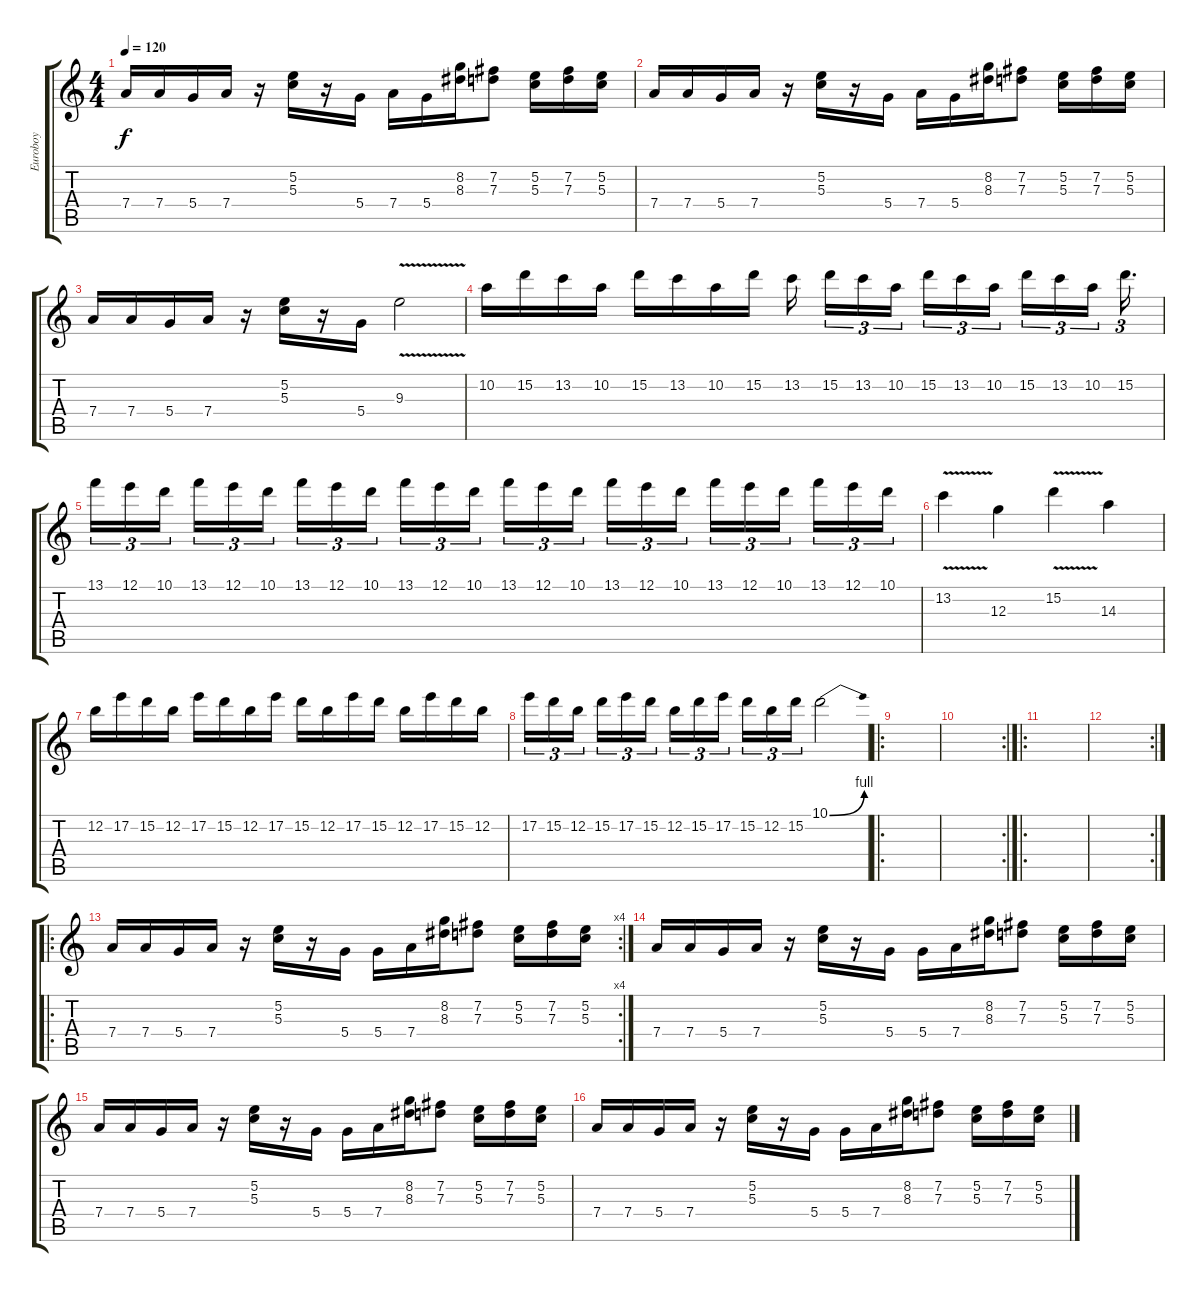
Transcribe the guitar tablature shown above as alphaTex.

\track ("Euroboy" "Euroboy") {instrument distortionguitar}
\staff {score tabs}
\tuning (E4 B3 G3 D3 A2 E2) {hide}
\ts (4 4)
\tempo 120
\clef g2
\ks c
7.4.16{dy f} 7.4.16 5.4.16 7.4.16 r.16 (5.2 5.3).16 r.16 5.4.16 7.4.16 5.4.16 (8.2 8.3).16 (7.2 7.3).8 (5.2 5.3).16 (7.2 7.3).16 (5.2 5.3).16 |
7.4.16 7.4.16 5.4.16 7.4.16 r.16 (5.2 5.3).16 r.16 5.4.16 7.4.16 5.4.16 (8.2 8.3).16 (7.2 7.3).8 (5.2 5.3).16 (7.2 7.3).16 (5.2 5.3).16 |
7.4.16 7.4.16 5.4.16 7.4.16 r.16 (5.2 5.3).16 r.16 5.4.16 9.3{v}.2 |
10.2.16 15.2.16 13.2.16 10.2.16 15.2.16 13.2.16 10.2.16 15.2.16 13.2.16{beam splitsecondary} 15.2.16{tu (3 2)} 13.2.16{tu (3 2)} 10.2.16{tu (3 2) beam splitsecondary} 15.2.16{tu (3 2)} 13.2.16{tu (3 2)} 10.2.16{tu (3 2) beam splitsecondary} 15.2.16{tu (3 2)} 13.2.16{tu (3 2)} 10.2.16{tu (3 2) beam splitsecondary} 15.2.16{d tu (3 2)} |
13.1.16{tu (3 2)} 12.1.16{tu (3 2)} 10.1.16{tu (3 2) beam splitsecondary} 13.1.16{tu (3 2)} 12.1.16{tu (3 2)} 10.1.16{tu (3 2)} 13.1.16{tu (3 2)} 12.1.16{tu (3 2)} 10.1.16{tu (3 2) beam splitsecondary} 13.1.16{tu (3 2)} 12.1.16{tu (3 2)} 10.1.16{tu (3 2)} 13.1.16{tu (3 2)} 12.1.16{tu (3 2)} 10.1.16{tu (3 2) beam splitsecondary} 13.1.16{tu (3 2)} 12.1.16{tu (3 2)} 10.1.16{tu (3 2)} 13.1.16{tu (3 2)} 12.1.16{tu (3 2)} 10.1.16{tu (3 2) beam splitsecondary} 13.1.16{tu (3 2)} 12.1.16{tu (3 2)} 10.1.16{tu (3 2)} |
13.2{v}.4 12.3.4 15.2{v}.4 14.3.4 |
12.2.16 17.2.16 15.2.16 12.2.16 17.2.16 15.2.16 12.2.16 17.2.16 15.2.16 12.2.16 17.2.16 15.2.16 12.2.16 17.2.16 15.2.16 12.2.16 |
17.2.16{tu (3 2)} 15.2.16{tu (3 2)} 12.2.16{tu (3 2) beam splitsecondary} 15.2.16{tu (3 2)} 17.2.16{tu (3 2)} 15.2.16{tu (3 2)} 12.2.16{tu (3 2)} 15.2.16{tu (3 2)} 17.2.16{tu (3 2) beam splitsecondary} 15.2.16{tu (3 2)} 12.2.16{tu (3 2)} 15.2.16{tu (3 2)} 10.1{be (bend 0 0 60 4)}.2 |
\ro
|
\rc 2
|
\ro
|
\rc 2
|
\ro
\rc 4
7.4.16 7.4.16 5.4.16 7.4.16 r.16 (5.2 5.3).16 r.16 5.4.16 5.4.16 7.4.16 (8.2 8.3).16 (7.2 7.3).8 (5.2 5.3).16 (7.2 7.3).16 (5.2 5.3).16 |
7.4.16 7.4.16 5.4.16 7.4.16 r.16 (5.2 5.3).16 r.16 5.4.16 5.4.16 7.4.16 (8.2 8.3).16 (7.2 7.3).8 (5.2 5.3).16 (7.2 7.3).16 (5.2 5.3).16 |
7.4.16 7.4.16 5.4.16 7.4.16 r.16 (5.2 5.3).16 r.16 5.4.16 5.4.16 7.4.16 (8.2 8.3).16 (7.2 7.3).8 (5.2 5.3).16 (7.2 7.3).16 (5.2 5.3).16 |
7.4.16 7.4.16 5.4.16 7.4.16 r.16 (5.2 5.3).16 r.16 5.4.16 5.4.16 7.4.16 (8.2 8.3).16 (7.2 7.3).8 (5.2 5.3).16 (7.2 7.3).16 (5.2 5.3).16
